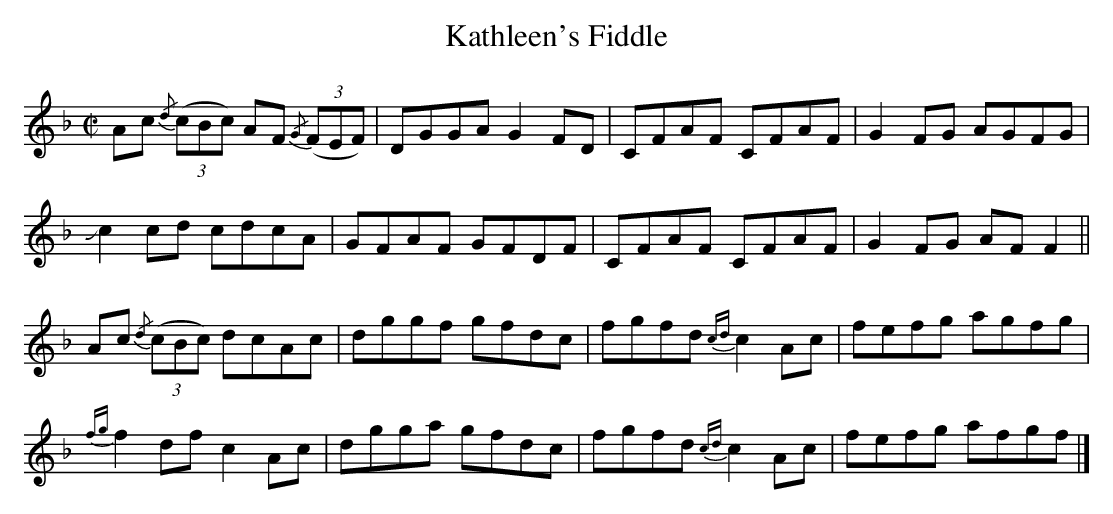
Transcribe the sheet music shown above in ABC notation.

X:1
U: ~ = !turn!
T:Kathleen's Fiddle
M:C|
L:1/8
K:F
Ac (3{/d}(cBc) AF (3{/G}(FEF) | DGGA G2 FD | CFAF CFAF | G2 FG AGFG |
Jc2 cd cdcA | GFAF GFDF | CFAF CFAF | G2 FG AF F2 ||
Ac (3{/d}(cBc) dcAc | dggf gfdc | fgfd {cd}c2 Ac | fefg agfg |
{fg}f2 df c2 Ac | dgga gfdc | fgfd {cd}c2 Ac | fefg afgf |]
